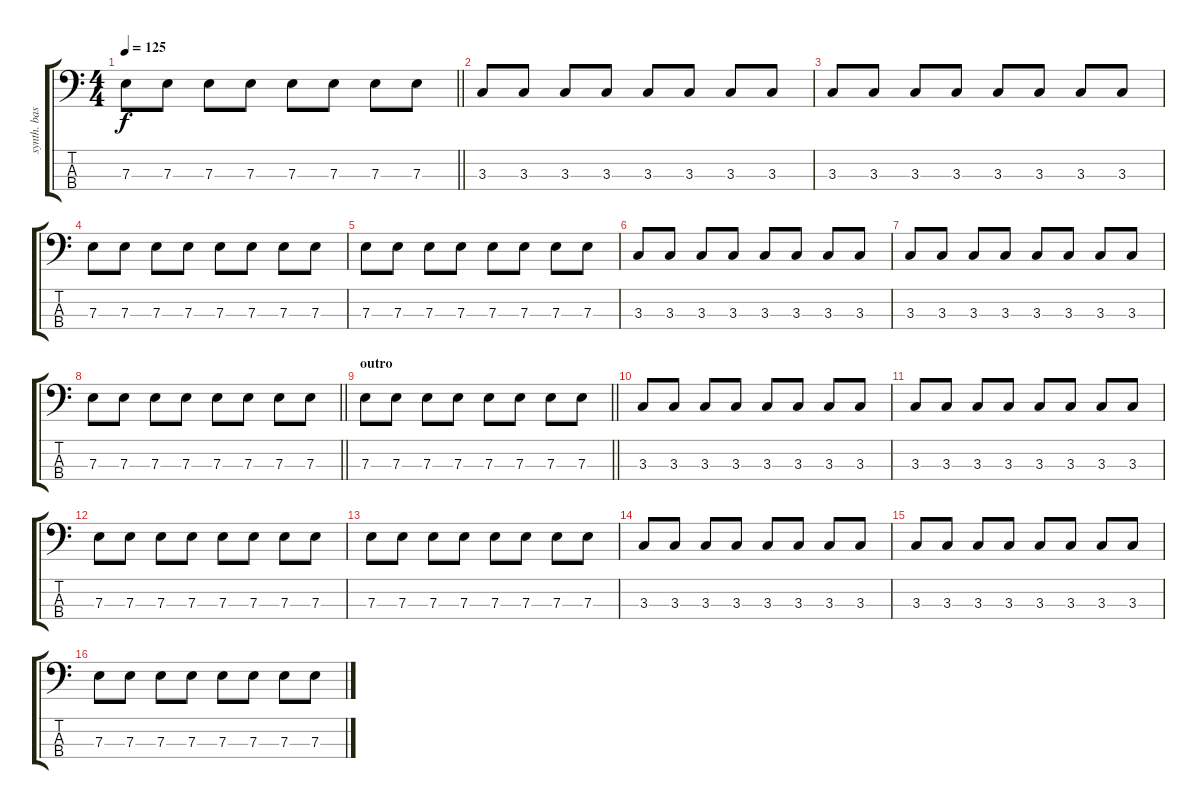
\track ("synth. bass" "synth. bas") {instrument fretlessbass}
\staff {score tabs}
\tuning (G2 D2 A1 E1) {hide}
\ts (4 4)
\tempo 125
\clef f4
\barLineRight lightlight
\ks c
7.3.8{dy f} 7.3.8 7.3.8 7.3.8 7.3.8 7.3.8 7.3.8 7.3.8 |
3.3.8 3.3.8 3.3.8 3.3.8 3.3.8 3.3.8 3.3.8 3.3.8 |
3.3.8 3.3.8 3.3.8 3.3.8 3.3.8 3.3.8 3.3.8 3.3.8 |
7.3.8 7.3.8 7.3.8 7.3.8 7.3.8 7.3.8 7.3.8 7.3.8 |
7.3.8 7.3.8 7.3.8 7.3.8 7.3.8 7.3.8 7.3.8 7.3.8 |
3.3.8 3.3.8 3.3.8 3.3.8 3.3.8 3.3.8 3.3.8 3.3.8 |
3.3.8 3.3.8 3.3.8 3.3.8 3.3.8 3.3.8 3.3.8 3.3.8 |
\barLineRight lightlight
7.3.8 7.3.8 7.3.8 7.3.8 7.3.8 7.3.8 7.3.8 7.3.8 |
\section ("" "outro")
\barLineRight lightlight
7.3.8 7.3.8 7.3.8 7.3.8 7.3.8 7.3.8 7.3.8 7.3.8 |
3.3.8 3.3.8 3.3.8 3.3.8 3.3.8 3.3.8 3.3.8 3.3.8 |
3.3.8 3.3.8 3.3.8 3.3.8 3.3.8 3.3.8 3.3.8 3.3.8 |
7.3.8 7.3.8 7.3.8 7.3.8 7.3.8 7.3.8 7.3.8 7.3.8 |
7.3.8 7.3.8 7.3.8 7.3.8 7.3.8 7.3.8 7.3.8 7.3.8 |
3.3.8 3.3.8 3.3.8 3.3.8 3.3.8 3.3.8 3.3.8 3.3.8 |
3.3.8 3.3.8 3.3.8 3.3.8 3.3.8 3.3.8 3.3.8 3.3.8 |
7.3.8 7.3.8 7.3.8 7.3.8 7.3.8 7.3.8 7.3.8 7.3.8
